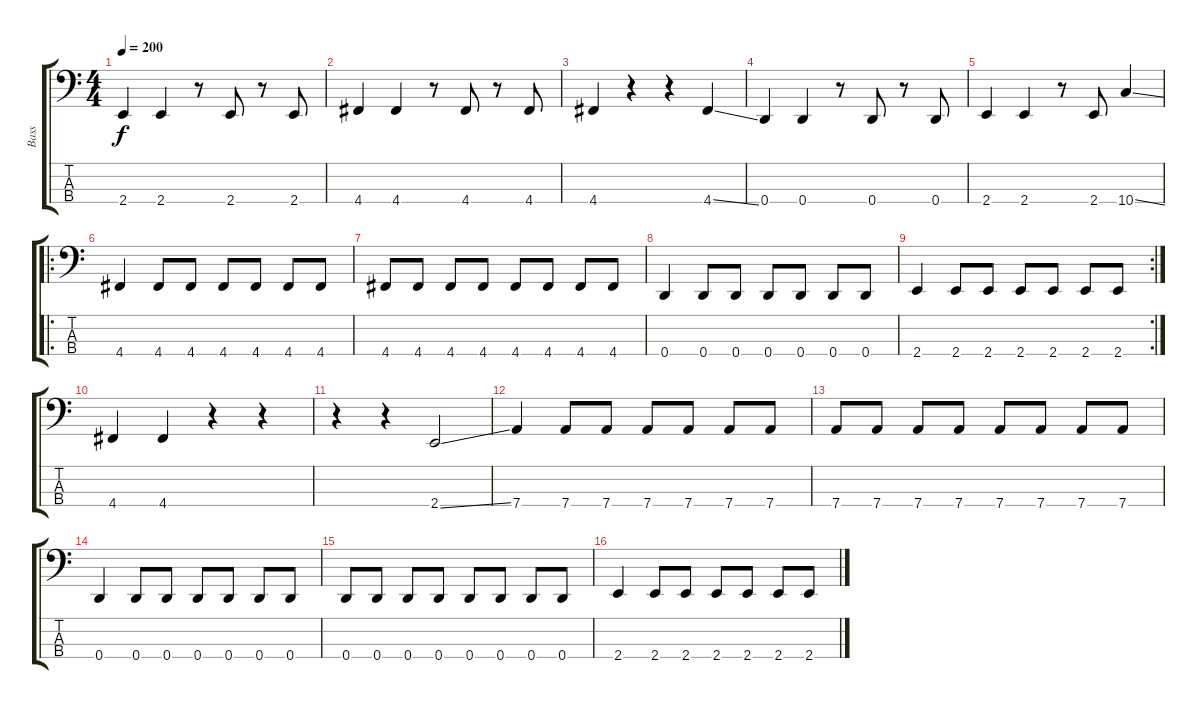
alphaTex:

\track ("Bass" "Bass") {instrument electricbassfinger}
\staff {score tabs}
\tuning (G2 D2 A1 D1) {hide}
\ts (4 4)
\tempo 200
\clef f4
\ks c
2.4.4{dy f} 2.4.4 r.8 2.4.8 r.8 2.4.8 |
4.4.4 4.4.4 r.8 4.4.8 r.8 4.4.8 |
4.4.4 r.4 r.4 4.4{ss}.4 |
0.4.4 0.4.4 r.8 0.4.8 r.8 0.4.8 |
2.4.4 2.4.4 r.8 2.4.8 10.4{ss}.4 |
\ro
4.4.4 4.4.8 4.4.8 4.4.8 4.4.8 4.4.8 4.4.8 |
4.4.8 4.4.8 4.4.8 4.4.8 4.4.8 4.4.8 4.4.8 4.4.8 |
0.4.4 0.4.8 0.4.8 0.4.8 0.4.8 0.4.8 0.4.8 |
\rc 2
2.4.4 2.4.8 2.4.8 2.4.8 2.4.8 2.4.8 2.4.8 |
4.4.4 4.4.4 r.4 r.4 |
r.4 r.4 2.4{ss}.2 |
7.4.4 7.4.8 7.4.8 7.4.8 7.4.8 7.4.8 7.4.8 |
7.4.8 7.4.8 7.4.8 7.4.8 7.4.8 7.4.8 7.4.8 7.4.8 |
0.4.4 0.4.8 0.4.8 0.4.8 0.4.8 0.4.8 0.4.8 |
0.4.8 0.4.8 0.4.8 0.4.8 0.4.8 0.4.8 0.4.8 0.4.8 |
2.4.4 2.4.8 2.4.8 2.4.8 2.4.8 2.4.8 2.4.8
